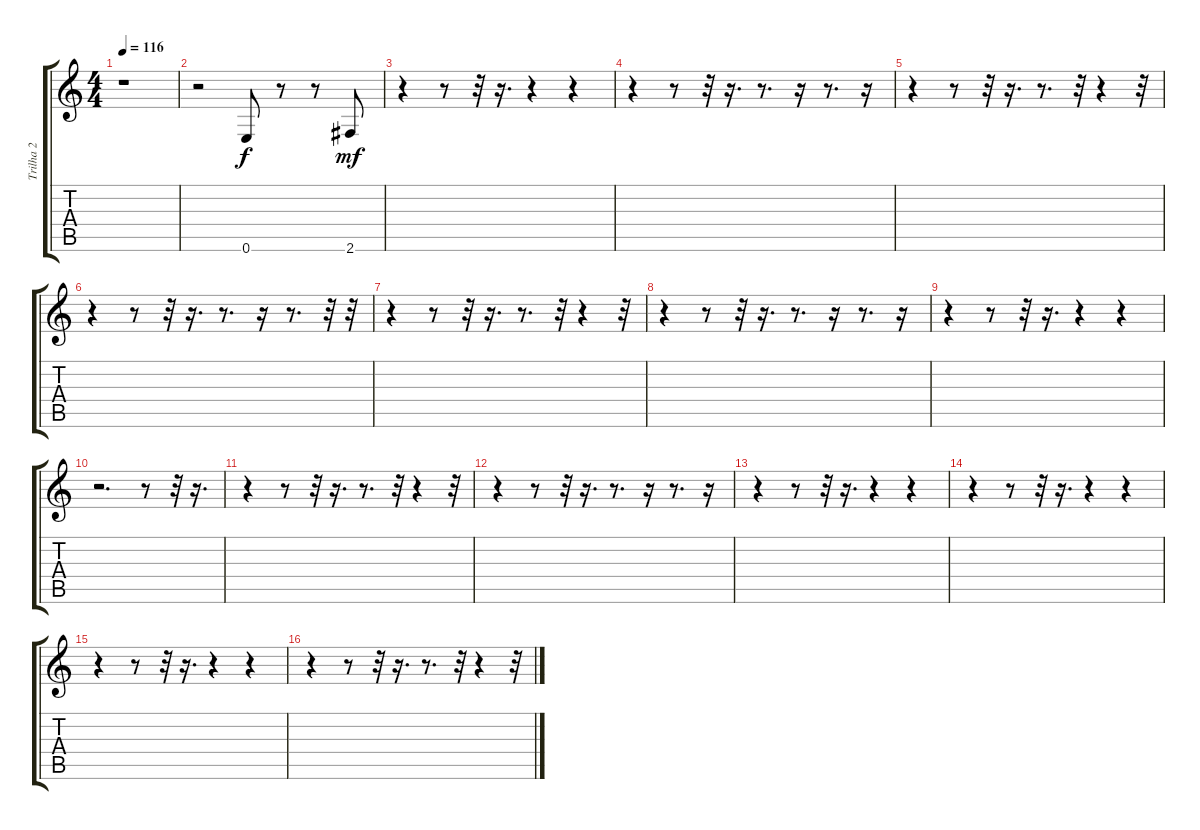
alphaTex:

\track ("Trilha 2" "Trilha 2") {instrument electricbassfinger}
\staff {score tabs}
\tuning (E4 B3 G3 D3 A2 E2) {hide}
\ts (4 4)
\tempo 116
\clef g2
\ks c
r.1{dy f instrument electricbassfinger} |
r.2 0.6.8 r.8 r.8 2.6.8{dy mf} |
r.4 r.8 r.32 r.16{d} r.4 r.4 |
r.4 r.8 r.32 r.16{d} r.8{d} r.16 r.8{d} r.16 |
r.4 r.8 r.32 r.16{d} r.8{d} r.32 r.4 r.32 |
r.4 r.8 r.32 r.16{d} r.8{d} r.16 r.8{d} r.32 r.32 |
r.4 r.8 r.32 r.16{d} r.8{d} r.32 r.4 r.32 |
r.4 r.8 r.32 r.16{d} r.8{d} r.16 r.8{d} r.16 |
r.4 r.8 r.32 r.16{d} r.4 r.4 |
r.2{d} r.8 r.32 r.16{d} |
r.4 r.8 r.32 r.16{d} r.8{d} r.32 r.4 r.32 |
r.4 r.8 r.32 r.16{d} r.8{d} r.16 r.8{d} r.16 |
r.4 r.8 r.32 r.16{d} r.4 r.4 |
r.4 r.8 r.32 r.16{d} r.4 r.4 |
r.4 r.8 r.32 r.16{d} r.4 r.4 |
r.4 r.8 r.32 r.16{d} r.8{d} r.32 r.4 r.32
